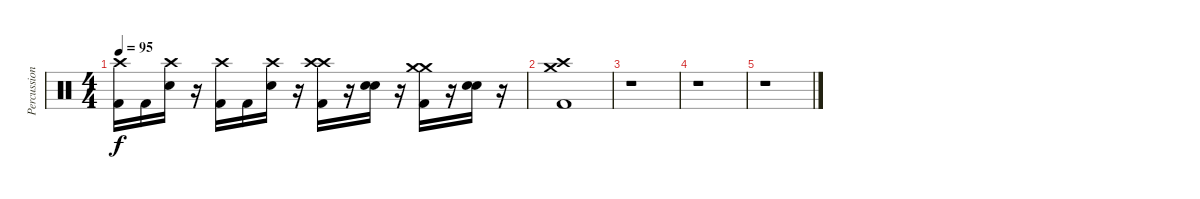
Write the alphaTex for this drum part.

\track ("Percussion" "Percussion") {instrument percussion}
\staff {score}
\articulation defaults
\ts (4 4)
\tempo 95
\clef neutral
\ks c
("Crash high (hit)" "Kick (hit) 2").16{dy f} "Kick (hit) 2".16 ("Crash high (hit)" "Snare (hit) 2").16 r.16 ("Crash high (hit)" "Kick (hit) 2").16 "Kick (hit) 2".16 ("Crash high (hit)" "Snare (hit) 2").16 r.16 ("Crash high (hit)" "Crash high (hit)" "Kick (hit) 2").16 r.16 ("Snare (hit) 2" "Snare (hit) 2").16 r.16 ("Crash medium (hit)" "Crash medium (hit)" "Kick (hit) 2").16 r.16 ("Snare (hit) 2" "Snare (hit) 2").16 r.16 |
("Crash medium (hit)" "Crash high (hit)" "Kick (hit) 2").1 |
r.1 |
r.1 |
r.1
